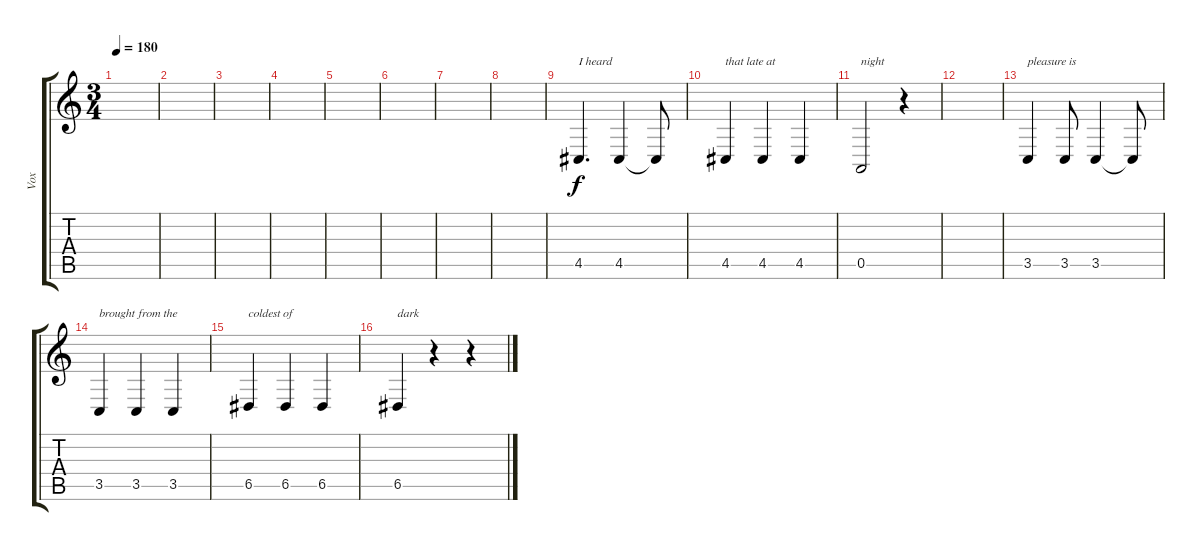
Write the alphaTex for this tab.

\track ("Vox" "Vox") {instrument lead2sawtooth}
\staff {score tabs}
\tuning (E4 B3 G3 D3 A2 D2) {hide}
\ts (3 4)
\tempo 180
\clef g2
\ks c
|
|
|
|
|
|
|
|
4.5.4{d txt "I heard"} 4.5.4 4.5{t}.8 |
4.5.4{txt "that late at"} 4.5.4 4.5.4 |
0.5.2{txt "night"} r.4 |
|
3.5.4{txt "pleasure is"} 3.5.8 3.5.4 3.5{t}.8 |
3.5.4{txt "brought from the"} 3.5.4 3.5.4 |
6.5.4{txt "coldest of"} 6.5.4 6.5.4 |
6.5.4{txt "dark"} r.4 r.4
